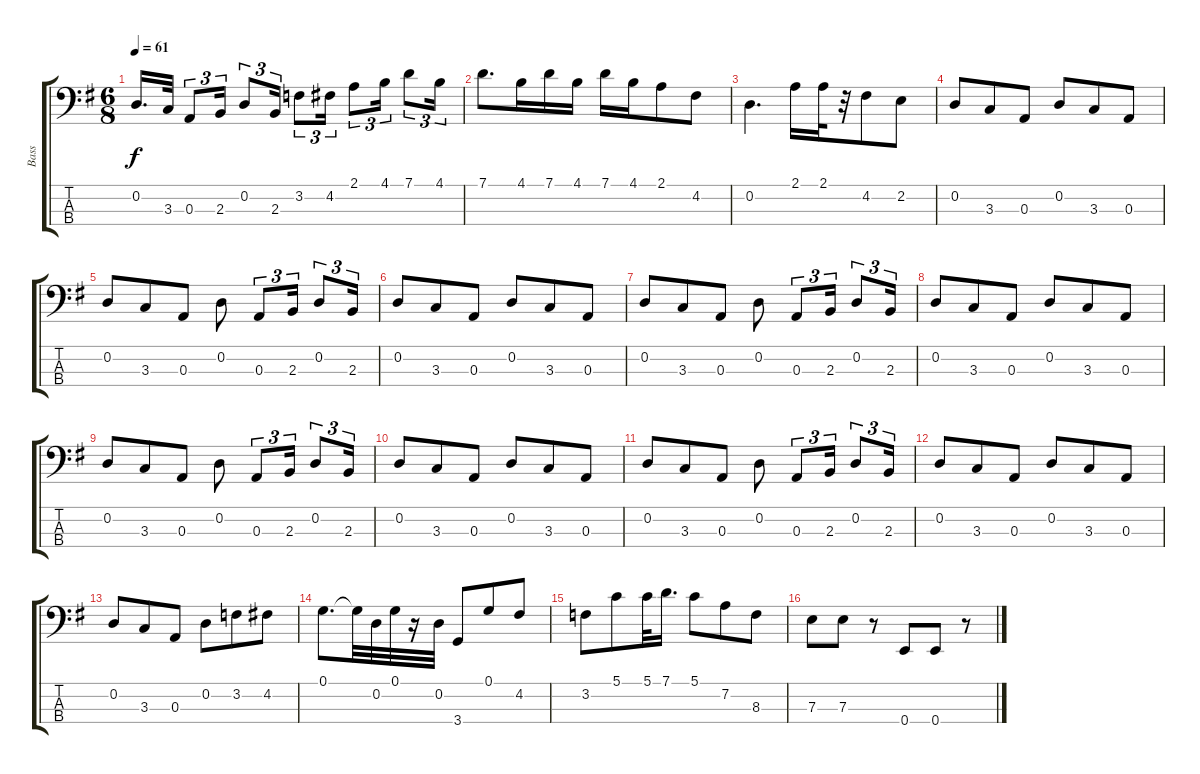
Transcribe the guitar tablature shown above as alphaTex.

\track ("Bass" "Bass") {instrument electricbasspick}
\staff {score tabs}
\tuning (G2 D2 A1 E1) {hide}
\ts (6 8)
\tempo 61
\clef f4
\ks g
0.2.16{d dy f} 3.3.32 0.3.8{tu (3 2)} 2.3.16{tu (3 2)} 0.2.8{tu (3 2)} 2.3.16{tu (3 2)} 3.2.8{tu (3 2)} 4.2.16{tu (3 2)} 2.1.8{tu (3 2)} 4.1.16{tu (3 2)} 7.1.8{tu (3 2)} 4.1.16{tu (3 2)} |
7.1.8{d} 4.1.16 7.1.16 4.1.16 7.1.16 4.1.16 2.1.8 4.2.8 |
0.2.4{d} 2.1.16 2.1.32 r.32 4.2.8 2.2.8 |
0.2.8 3.3.8 0.3.8 0.2.8 3.3.8 0.3.8 |
0.2.8 3.3.8 0.3.8 0.2.8 0.3.8{tu (3 2)} 2.3.16{tu (3 2)} 0.2.8{tu (3 2)} 2.3.16{tu (3 2)} |
0.2.8 3.3.8 0.3.8 0.2.8 3.3.8 0.3.8 |
0.2.8 3.3.8 0.3.8 0.2.8 0.3.8{tu (3 2)} 2.3.16{tu (3 2)} 0.2.8{tu (3 2)} 2.3.16{tu (3 2)} |
0.2.8 3.3.8 0.3.8 0.2.8 3.3.8 0.3.8 |
0.2.8 3.3.8 0.3.8 0.2.8 0.3.8{tu (3 2)} 2.3.16{tu (3 2)} 0.2.8{tu (3 2)} 2.3.16{tu (3 2)} |
0.2.8 3.3.8 0.3.8 0.2.8 3.3.8 0.3.8 |
0.2.8 3.3.8 0.3.8 0.2.8 0.3.8{tu (3 2)} 2.3.16{tu (3 2)} 0.2.8{tu (3 2)} 2.3.16{tu (3 2)} |
0.2.8 3.3.8 0.3.8 0.2.8 3.3.8 0.3.8 |
0.2.8 3.3.8 0.3.8 0.2.8 3.2.8 4.2.8 |
0.1.8{d} 0.1{t}.32 0.2.32 0.1.32 r.16 0.2.32 3.4.8 0.1.8 4.2.8 |
3.2.8 5.1.8 5.1.32 7.1.16{d} 5.1.8 7.2.8 8.3.8 |
7.3.8 7.3.8 r.8 0.4.8 0.4.8 r.8
